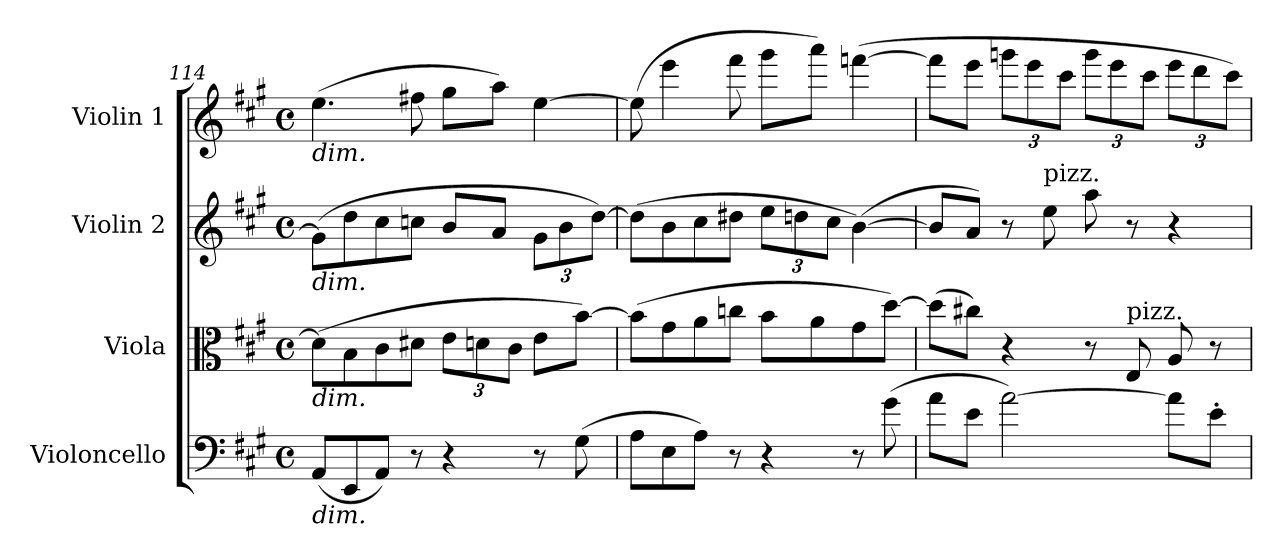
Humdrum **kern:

**kern	**kern	**kern	**kern
*part4	*part3	*part2	*part1
*staff4	*staff3	*staff2	*staff1
*I"Violoncello	*I"Viola	*I"Violin 2	*I"Violin 1
*I'Vc	*I'Vla	*I'Vln	*I'Vln
!!LO:LB:g=z
*clefF4	*clefC3	*clefG2	*clefG2
*k[f#c#g#]	*k[f#c#g#]	*k[f#c#g#]	*k[f#c#g#]
*M4/4	*M4/4	*M4/4	*M4/4
*met(c)	*met(c)	*met(c)	*met(c)
=114	=114	=114	=114
!	!	!	!LO:TX:b:i:t=dim.
!	!	!LO:TX:b:i:t=dim.	!
!	!LO:TX:b:i:t=dim.	!	!
!LO:TX:b:i:t=dim.	!	!	!
(8AA/L	(8d\L]	(8g#\L]	(4.ee\
8EE/	8B\	8dd\	.
8AA/J)	8c#\	8cc#\	.
8r	8d#X\J	8ccn\J	8ff#X\
*	*Xbrackettup	*	*
4r	12e\L	8b/L	8gg#\L
.	12dn\	.	.
.	.	8a/J	8aa\J)
.	12c#\J	.	.
*	*	*Xbrackettup	*
8r	8e\L	12g#\L	[4ee\
.	.	12b\	.
(8G#\	[8b\J)	.	.
.	.	[12dd\J)	.
!!LO:PB:g=z
=115	=115	=115	=115
8A\L	(8b\L]	(8dd\L]	(8ee\]
8E\	8g#\	8b\	4eee\
8A\J)	8a\	8cc#\	.
8r	8ccn\J	8dd#X\J	8fff#\
4r	8b\L	12ee\L	8ggg#\L
.	.	12ddn\	.
.	8a\	.	8aaa\J)
.	.	12cc#\J	.
8r	8g#\	([4b\)	([4fffn\
(8g#\	[8dd\J)	.	.
=116	=116	=116	=116
8a\L	(8dd\L]	8b/L]	8fff\L]
8e\J	8cc#X\J)	8a/J)	8eee\J
*	*	*	*Xbrackettup
[2a\)	4r	8r	12gggn\L
.	.	.	12eee\
!	!	!LO:TX:a:t=pizz.	!
.	.	8ee\	.
.	.	.	12ccc#\J
.	8r	8aa\	12ggg\L
.	.	.	12eee\
!	!LO:TX:a:t=pizz.	!	!
.	8E/	8r	.
.	.	.	12ccc#\J
8a\L]	8A/	4r	12eee\L
.	.	.	12ddd\
8e'\J	8r	.	.
.	.	.	12ccc#\J)
=	=	=	=
*-	*-	*-	*-
